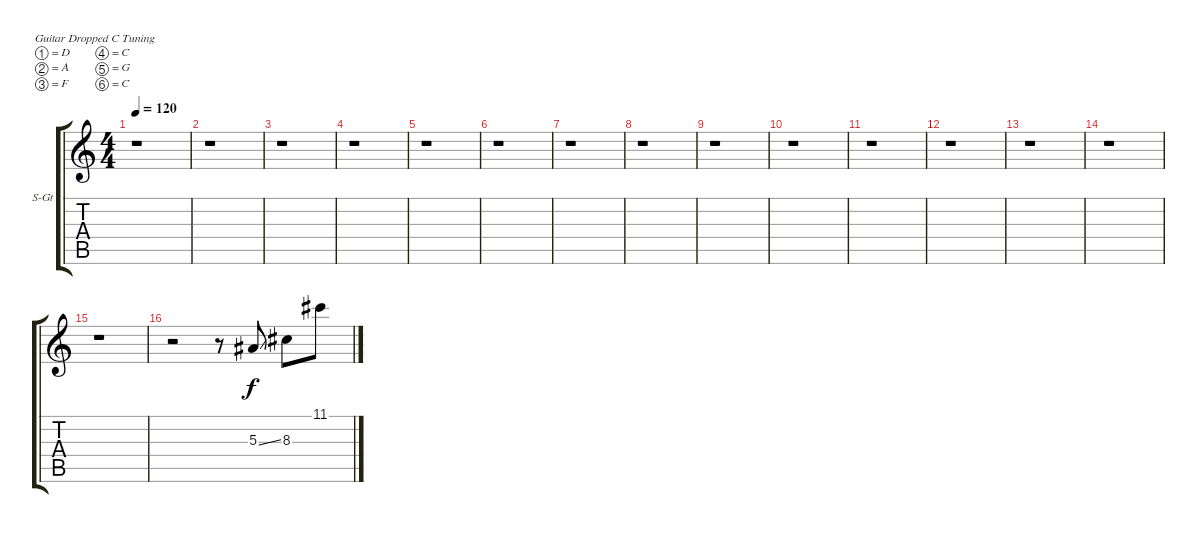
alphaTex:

\bracketExtendMode groupsimilarinstruments
\firstSystemTrackNameOrientation horizontal
\otherSystemsTrackNameOrientation horizontal
\track ("Acoustic Overdubs" "S-Gt") {instrument acousticguitarsteel}
\staff {score tabs}
\tuning (D4 A3 F3 C3 G2 C2)
\ts (4 4)
\tempo 120
\clef g2
\ks c
r.1{dy f instrument acousticguitarsteel} |
r.1 |
r.1 |
r.1 |
r.1 |
r.1 |
r.1 |
r.1 |
r.1 |
r.1 |
r.1 |
r.1 |
r.1 |
r.1 |
r.1 |
r.2 r.8 5.3{ss}.8 8.3.8 11.1.8
